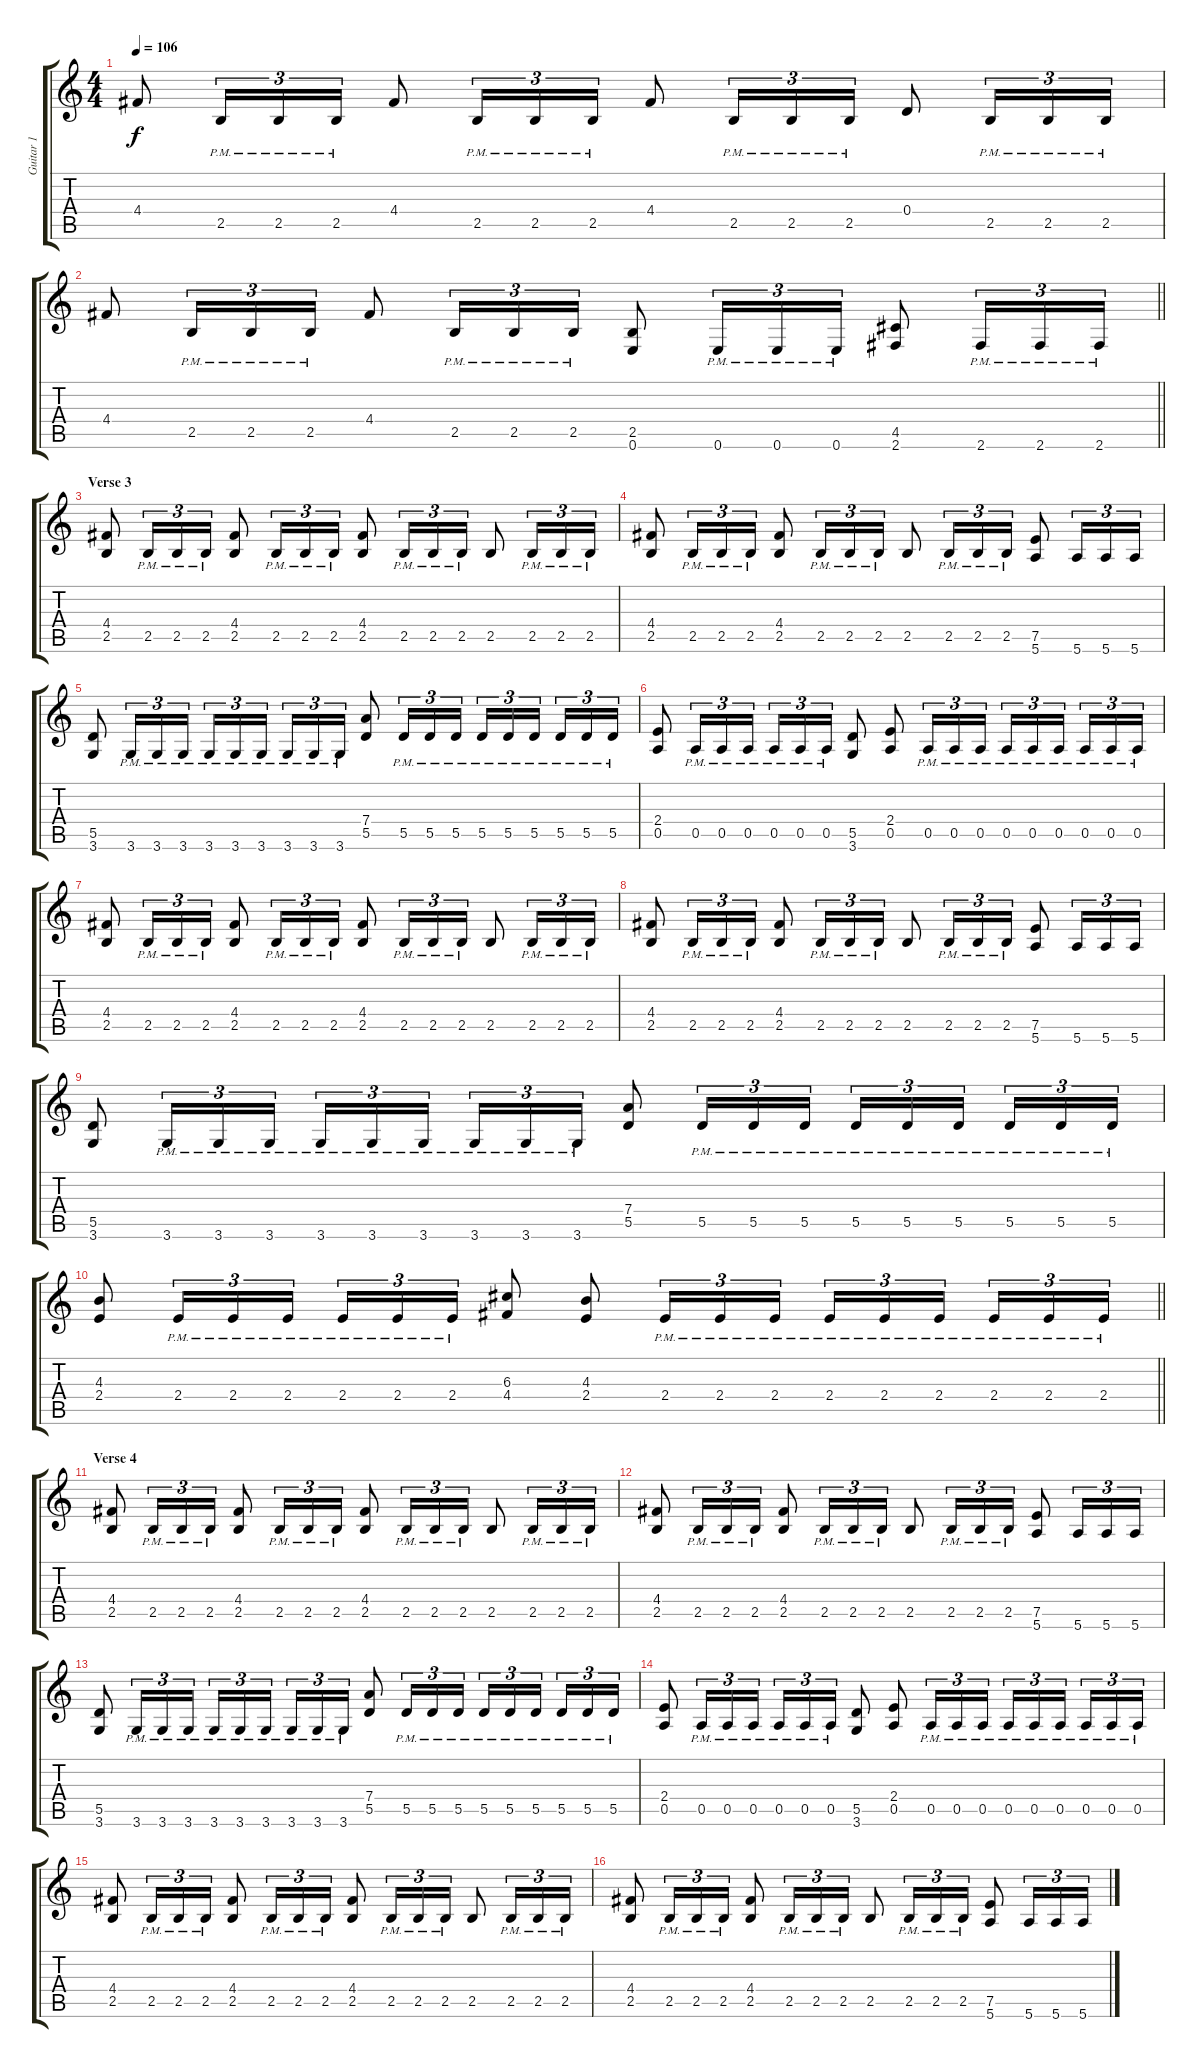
\track ("Guitar 1" "Guitar 1") {instrument distortionguitar}
\staff {score tabs}
\tuning (E4 B3 G3 D3 A2 E2) {hide}
\ts (4 4)
\tempo 106
\clef g2
\ks c
4.4.8{dy f} 2.5{pm}.16{tu (3 2)} 2.5{pm}.16{tu (3 2)} 2.5{pm}.16{tu (3 2)} 4.4.8 2.5{pm}.16{tu (3 2)} 2.5{pm}.16{tu (3 2)} 2.5{pm}.16{tu (3 2)} 4.4.8 2.5{pm}.16{tu (3 2)} 2.5{pm}.16{tu (3 2)} 2.5{pm}.16{tu (3 2)} 0.4.8 2.5{pm}.16{tu (3 2)} 2.5{pm}.16{tu (3 2)} 2.5{pm}.16{tu (3 2)} |
\barLineRight lightlight
4.4.8 2.5{pm}.16{tu (3 2)} 2.5{pm}.16{tu (3 2)} 2.5{pm}.16{tu (3 2)} 4.4.8 2.5{pm}.16{tu (3 2)} 2.5{pm}.16{tu (3 2)} 2.5{pm}.16{tu (3 2)} (2.5 0.6).8 0.6{pm}.16{tu (3 2)} 0.6{pm}.16{tu (3 2)} 0.6{pm}.16{tu (3 2)} (4.5 2.6).8 2.6{pm}.16{tu (3 2)} 2.6{pm}.16{tu (3 2)} 2.6{pm}.16{tu (3 2)} |
\section ("" "Verse 3")
(4.4 2.5).8 2.5{pm}.16{tu (3 2)} 2.5{pm}.16{tu (3 2)} 2.5{pm}.16{tu (3 2)} (4.4 2.5).8 2.5{pm}.16{tu (3 2)} 2.5{pm}.16{tu (3 2)} 2.5{pm}.16{tu (3 2)} (4.4 2.5).8 2.5{pm}.16{tu (3 2)} 2.5{pm}.16{tu (3 2)} 2.5{pm}.16{tu (3 2)} 2.5.8 2.5{pm}.16{tu (3 2)} 2.5{pm}.16{tu (3 2)} 2.5{pm}.16{tu (3 2)} |
(4.4 2.5).8 2.5{pm}.16{tu (3 2)} 2.5{pm}.16{tu (3 2)} 2.5{pm}.16{tu (3 2)} (4.4 2.5).8 2.5{pm}.16{tu (3 2)} 2.5{pm}.16{tu (3 2)} 2.5{pm}.16{tu (3 2)} 2.5.8 2.5{pm}.16{tu (3 2)} 2.5{pm}.16{tu (3 2)} 2.5{pm}.16{tu (3 2)} (7.5 5.6).8 5.6.16{tu (3 2)} 5.6.16{tu (3 2)} 5.6.16{tu (3 2)} |
(5.5 3.6).8 3.6{pm}.16{tu (3 2)} 3.6{pm}.16{tu (3 2)} 3.6{pm}.16{tu (3 2)} 3.6{pm}.16{tu (3 2)} 3.6{pm}.16{tu (3 2)} 3.6{pm}.16{tu (3 2)} 3.6{pm}.16{tu (3 2)} 3.6{pm}.16{tu (3 2)} 3.6{pm}.16{tu (3 2)} (7.4 5.5).8 5.5{pm}.16{tu (3 2)} 5.5{pm}.16{tu (3 2)} 5.5{pm}.16{tu (3 2)} 5.5{pm}.16{tu (3 2)} 5.5{pm}.16{tu (3 2)} 5.5{pm}.16{tu (3 2)} 5.5{pm}.16{tu (3 2)} 5.5{pm}.16{tu (3 2)} 5.5{pm}.16{tu (3 2)} |
(2.4 0.5).8 0.5{pm}.16{tu (3 2)} 0.5{pm}.16{tu (3 2)} 0.5{pm}.16{tu (3 2)} 0.5{pm}.16{tu (3 2)} 0.5{pm}.16{tu (3 2)} 0.5{pm}.16{tu (3 2)} (5.5 3.6).8 (2.4 0.5).8 0.5{pm}.16{tu (3 2)} 0.5{pm}.16{tu (3 2)} 0.5{pm}.16{tu (3 2)} 0.5{pm}.16{tu (3 2)} 0.5{pm}.16{tu (3 2)} 0.5{pm}.16{tu (3 2)} 0.5{pm}.16{tu (3 2)} 0.5{pm}.16{tu (3 2)} 0.5{pm}.16{tu (3 2)} |
(4.4 2.5).8 2.5{pm}.16{tu (3 2)} 2.5{pm}.16{tu (3 2)} 2.5{pm}.16{tu (3 2)} (4.4 2.5).8 2.5{pm}.16{tu (3 2)} 2.5{pm}.16{tu (3 2)} 2.5{pm}.16{tu (3 2)} (4.4 2.5).8 2.5{pm}.16{tu (3 2)} 2.5{pm}.16{tu (3 2)} 2.5{pm}.16{tu (3 2)} 2.5.8 2.5{pm}.16{tu (3 2)} 2.5{pm}.16{tu (3 2)} 2.5{pm}.16{tu (3 2)} |
(4.4 2.5).8 2.5{pm}.16{tu (3 2)} 2.5{pm}.16{tu (3 2)} 2.5{pm}.16{tu (3 2)} (4.4 2.5).8 2.5{pm}.16{tu (3 2)} 2.5{pm}.16{tu (3 2)} 2.5{pm}.16{tu (3 2)} 2.5.8 2.5{pm}.16{tu (3 2)} 2.5{pm}.16{tu (3 2)} 2.5{pm}.16{tu (3 2)} (7.5 5.6).8 5.6.16{tu (3 2)} 5.6.16{tu (3 2)} 5.6.16{tu (3 2)} |
(5.5 3.6).8 3.6{pm}.16{tu (3 2)} 3.6{pm}.16{tu (3 2)} 3.6{pm}.16{tu (3 2)} 3.6{pm}.16{tu (3 2)} 3.6{pm}.16{tu (3 2)} 3.6{pm}.16{tu (3 2)} 3.6{pm}.16{tu (3 2)} 3.6{pm}.16{tu (3 2)} 3.6{pm}.16{tu (3 2)} (7.4 5.5).8 5.5{pm}.16{tu (3 2)} 5.5{pm}.16{tu (3 2)} 5.5{pm}.16{tu (3 2)} 5.5{pm}.16{tu (3 2)} 5.5{pm}.16{tu (3 2)} 5.5{pm}.16{tu (3 2)} 5.5{pm}.16{tu (3 2)} 5.5{pm}.16{tu (3 2)} 5.5{pm}.16{tu (3 2)} |
\barLineRight lightlight
(4.3 2.4).8 2.4{pm}.16{tu (3 2)} 2.4{pm}.16{tu (3 2)} 2.4{pm}.16{tu (3 2)} 2.4{pm}.16{tu (3 2)} 2.4{pm}.16{tu (3 2)} 2.4{pm}.16{tu (3 2)} (6.3 4.4).8 (4.3 2.4).8 2.4{pm}.16{tu (3 2)} 2.4{pm}.16{tu (3 2)} 2.4{pm}.16{tu (3 2)} 2.4{pm}.16{tu (3 2)} 2.4{pm}.16{tu (3 2)} 2.4{pm}.16{tu (3 2)} 2.4{pm}.16{tu (3 2)} 2.4{pm}.16{tu (3 2)} 2.4{pm}.16{tu (3 2)} |
\section ("" "Verse 4")
(4.4 2.5).8 2.5{pm}.16{tu (3 2)} 2.5{pm}.16{tu (3 2)} 2.5{pm}.16{tu (3 2)} (4.4 2.5).8 2.5{pm}.16{tu (3 2)} 2.5{pm}.16{tu (3 2)} 2.5{pm}.16{tu (3 2)} (4.4 2.5).8 2.5{pm}.16{tu (3 2)} 2.5{pm}.16{tu (3 2)} 2.5{pm}.16{tu (3 2)} 2.5.8 2.5{pm}.16{tu (3 2)} 2.5{pm}.16{tu (3 2)} 2.5{pm}.16{tu (3 2)} |
(4.4 2.5).8 2.5{pm}.16{tu (3 2)} 2.5{pm}.16{tu (3 2)} 2.5{pm}.16{tu (3 2)} (4.4 2.5).8 2.5{pm}.16{tu (3 2)} 2.5{pm}.16{tu (3 2)} 2.5{pm}.16{tu (3 2)} 2.5.8 2.5{pm}.16{tu (3 2)} 2.5{pm}.16{tu (3 2)} 2.5{pm}.16{tu (3 2)} (7.5 5.6).8 5.6.16{tu (3 2)} 5.6.16{tu (3 2)} 5.6.16{tu (3 2)} |
(5.5 3.6).8 3.6{pm}.16{tu (3 2)} 3.6{pm}.16{tu (3 2)} 3.6{pm}.16{tu (3 2)} 3.6{pm}.16{tu (3 2)} 3.6{pm}.16{tu (3 2)} 3.6{pm}.16{tu (3 2)} 3.6{pm}.16{tu (3 2)} 3.6{pm}.16{tu (3 2)} 3.6{pm}.16{tu (3 2)} (7.4 5.5).8 5.5{pm}.16{tu (3 2)} 5.5{pm}.16{tu (3 2)} 5.5{pm}.16{tu (3 2)} 5.5{pm}.16{tu (3 2)} 5.5{pm}.16{tu (3 2)} 5.5{pm}.16{tu (3 2)} 5.5{pm}.16{tu (3 2)} 5.5{pm}.16{tu (3 2)} 5.5{pm}.16{tu (3 2)} |
(2.4 0.5).8 0.5{pm}.16{tu (3 2)} 0.5{pm}.16{tu (3 2)} 0.5{pm}.16{tu (3 2)} 0.5{pm}.16{tu (3 2)} 0.5{pm}.16{tu (3 2)} 0.5{pm}.16{tu (3 2)} (5.5 3.6).8 (2.4 0.5).8 0.5{pm}.16{tu (3 2)} 0.5{pm}.16{tu (3 2)} 0.5{pm}.16{tu (3 2)} 0.5{pm}.16{tu (3 2)} 0.5{pm}.16{tu (3 2)} 0.5{pm}.16{tu (3 2)} 0.5{pm}.16{tu (3 2)} 0.5{pm}.16{tu (3 2)} 0.5{pm}.16{tu (3 2)} |
(4.4 2.5).8 2.5{pm}.16{tu (3 2)} 2.5{pm}.16{tu (3 2)} 2.5{pm}.16{tu (3 2)} (4.4 2.5).8 2.5{pm}.16{tu (3 2)} 2.5{pm}.16{tu (3 2)} 2.5{pm}.16{tu (3 2)} (4.4 2.5).8 2.5{pm}.16{tu (3 2)} 2.5{pm}.16{tu (3 2)} 2.5{pm}.16{tu (3 2)} 2.5.8 2.5{pm}.16{tu (3 2)} 2.5{pm}.16{tu (3 2)} 2.5{pm}.16{tu (3 2)} |
(4.4 2.5).8 2.5{pm}.16{tu (3 2)} 2.5{pm}.16{tu (3 2)} 2.5{pm}.16{tu (3 2)} (4.4 2.5).8 2.5{pm}.16{tu (3 2)} 2.5{pm}.16{tu (3 2)} 2.5{pm}.16{tu (3 2)} 2.5.8 2.5{pm}.16{tu (3 2)} 2.5{pm}.16{tu (3 2)} 2.5{pm}.16{tu (3 2)} (7.5 5.6).8 5.6.16{tu (3 2)} 5.6.16{tu (3 2)} 5.6.16{tu (3 2)}
